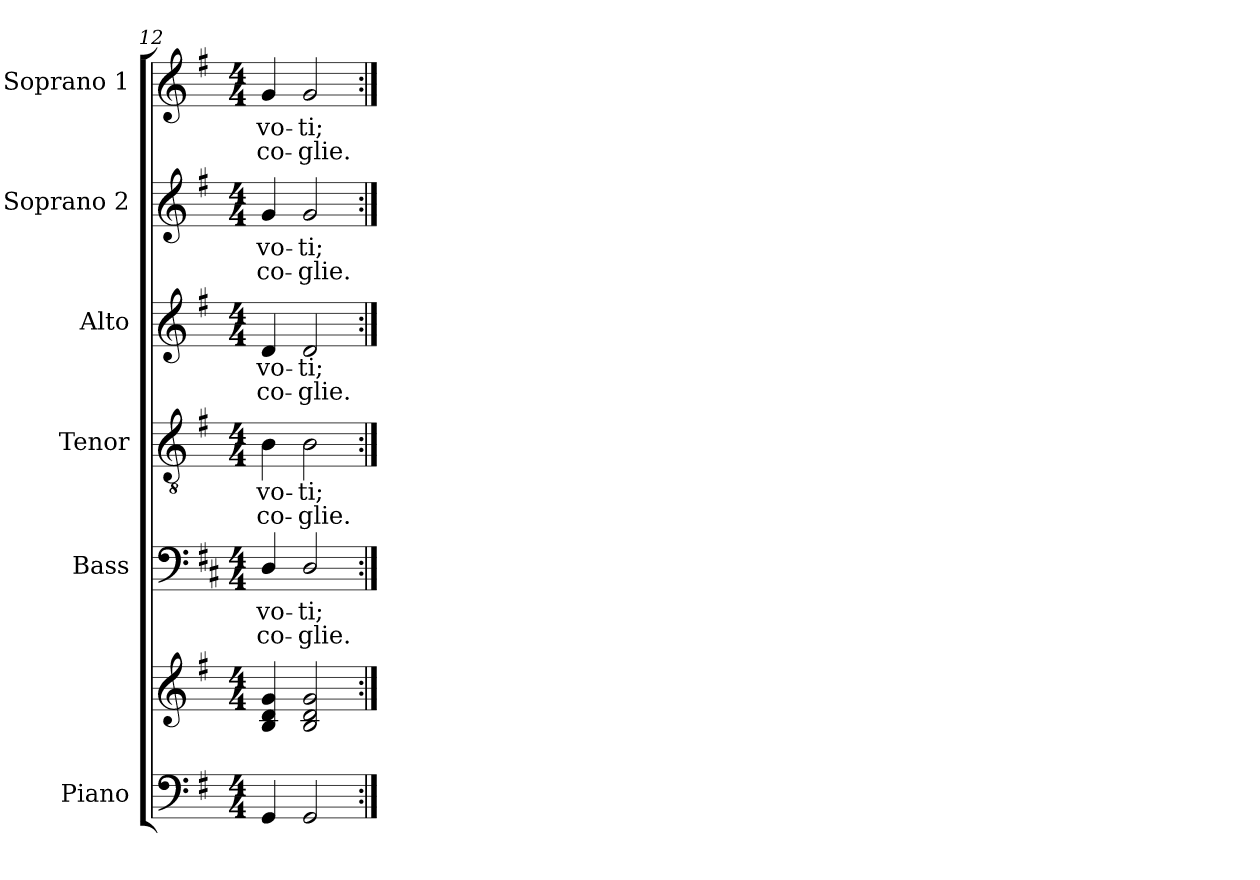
**kern	**kern	**kern	**text	**text	**kern	**text	**text	**kern	**text	**text	**kern	**text	**text	**kern	**text	**text
*part6	*part6	*part5	*part5	*part5	*part4	*part4	*part4	*part3	*part3	*part3	*part2	*part2	*part2	*part1	*part1	*part1
*staff7	*staff6	*staff5	*staff5	*staff5	*staff4	*staff4	*staff4	*staff3	*staff3	*staff3	*staff2	*staff2	*staff2	*staff1	*staff1	*staff1
*I"Piano	*	*I"Bass	*	*	*I"Tenor	*	*	*I"Alto	*	*	*I"Soprano 2	*	*	*I"Soprano 1	*	*
*I'Pno.	*	*I'B.	*	*	*I'T.	*	*	*I'A.	*	*	*	*	*	*	*	*
*clefF4	*clefG2	*clefF4	*	*	*clefGv2	*	*	*clefG2	*	*	*clefG2	*	*	*clefG2	*	*
*	*	*ITrd4c7	*	*	*	*	*	*	*	*	*	*	*	*	*	*
*k[f#]	*k[f#]	*k[f#]	*	*	*k[f#]	*	*	*k[f#]	*	*	*k[f#]	*	*	*k[f#]	*	*
*M4/4	*M4/4	*M4/4	*	*	*M4/4	*	*	*M4/4	*	*	*M4/4	*	*	*M4/4	*	*
=12	=12	=12	=12	=12	=12	=12	=12	=12	=12	=12	=12	=12	=12	=12	=12	=12
!	!	!	!LO:LY:b	!LO:LY:b	!	!LO:LY:b	!LO:LY:b	!	!LO:LY:b	!LO:LY:b	!	!LO:LY:b	!LO:LY:b	!	!LO:LY:b	!LO:LY:b
4GG/	4B/ 4d/ 4g/	4GG/	-vo-	co-	4B\	-vo-	co-	4d/	-vo-	co-	4g/	-vo-	co-	4g/	-vo-	co-
!	!	!	!LO:LY:b	!LO:LY:b	!	!LO:LY:b	!LO:LY:b	!	!LO:LY:b	!LO:LY:b	!	!LO:LY:b	!LO:LY:b	!	!LO:LY:b	!LO:LY:b
2GG/	2B/ 2d/ 2g/	2GG/	-ti;	-glie.	2B\	-ti;	-glie.	2d/	-ti;	-glie.	2g/	-ti;	-glie.	2g/	-ti;	-glie.
=:|!	=:|!	=:|!	=:|!	=:|!	=:|!	=:|!	=:|!	=:|!	=:|!	=:|!	=:|!	=:|!	=:|!	=:|!	=:|!	=:|!
*-	*-	*-	*-	*-	*-	*-	*-	*-	*-	*-	*-	*-	*-	*-	*-	*-
